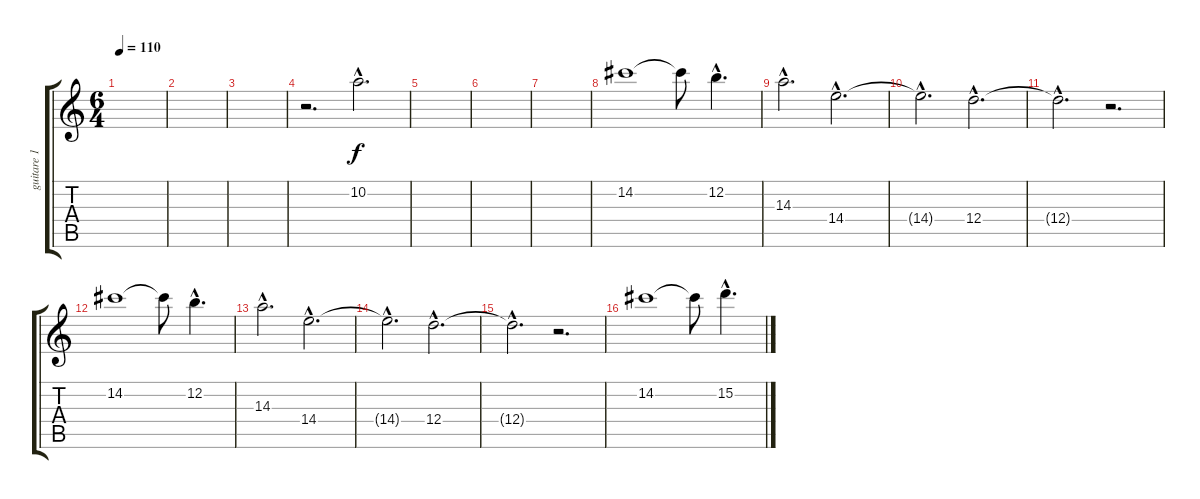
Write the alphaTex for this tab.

\track ("guitare 1" "guitare 1") {instrument distortionguitar}
\staff {score tabs}
\tuning (E4 B3 G3 D3 A2 E2) {hide}
\ts (6 4)
\tempo 110
\clef g2
\ks c
|
|
|
r.2{d volume 13} 10.2{hac}.2{d} |
|
|
|
14.2.1 14.2{t}.8 12.2{hac}.4{d} |
14.3{hac}.2{d} 14.4{hac}.2{d} |
14.4{hac t}.2{d} 12.4{hac}.2{d} |
12.4{hac t}.2{d} r.2{d} |
14.2.1 14.2{t}.8 12.2{hac}.4{d} |
14.3{hac}.2{d} 14.4{hac}.2{d} |
14.4{hac t}.2{d} 12.4{hac}.2{d} |
12.4{hac t}.2{d} r.2{d} |
14.2.1 14.2{t}.8 15.2{hac}.4{d}
